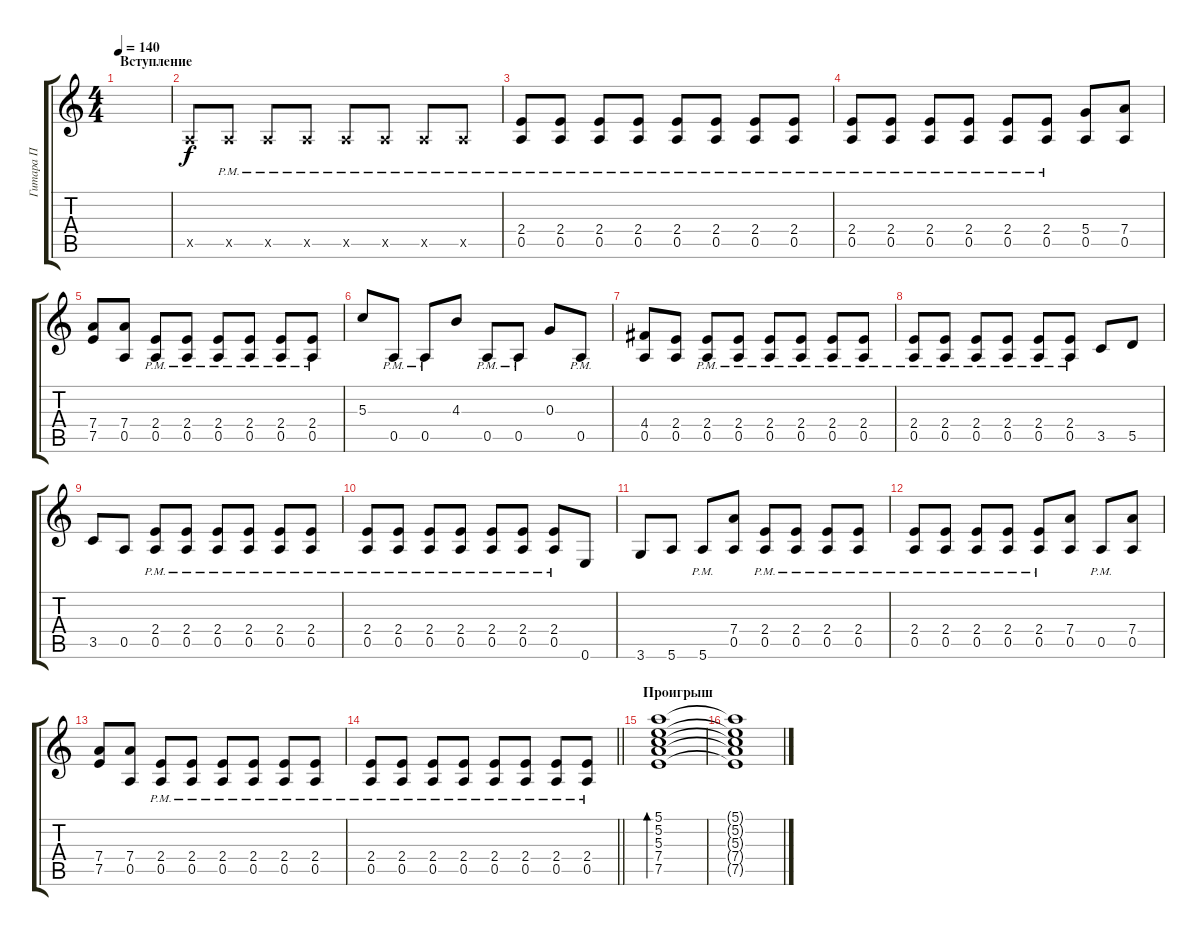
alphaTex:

\track ("Гитара П" "Гитара П") {instrument distortionguitar}
\staff {score tabs}
\tuning (E4 B3 G3 D3 A2 E2) {hide}
\ts (4 4)
\section ("" "Вступление")
\tempo 140
\clef g2
\ks c
|
0.5{x}.8 0.5{pm x}.8 0.5{pm x}.8 0.5{pm x}.8 0.5{pm x}.8 0.5{pm x}.8 0.5{pm x}.8 0.5{pm x}.8 |
(2.4{pm} 0.5{pm}).8 (2.4{pm} 0.5{pm}).8 (2.4{pm} 0.5{pm}).8 (2.4{pm} 0.5{pm}).8 (2.4{pm} 0.5{pm}).8 (2.4{pm} 0.5{pm}).8 (2.4{pm} 0.5{pm}).8 (2.4{pm} 0.5{pm}).8 |
(2.4{pm} 0.5{pm}).8 (2.4{pm} 0.5{pm}).8 (2.4{pm} 0.5{pm}).8 (2.4{pm} 0.5{pm}).8 (2.4{pm} 0.5{pm}).8 (2.4{pm} 0.5{pm}).8 (5.4 0.5).8 (7.4 0.5).8 |
(7.4 7.5).8 (7.4 0.5).8 (2.4{pm} 0.5{pm}).8 (2.4{pm} 0.5{pm}).8 (2.4{pm} 0.5{pm}).8 (2.4{pm} 0.5{pm}).8 (2.4{pm} 0.5{pm}).8 (2.4{pm} 0.5{pm}).8 |
5.3.8 0.5{pm}.8 0.5{pm}.8 4.3.8 0.5{pm}.8 0.5{pm}.8 0.3.8 0.5{pm}.8 |
(4.4 0.5).8 (2.4 0.5).8 (2.4{pm} 0.5{pm}).8 (2.4{pm} 0.5{pm}).8 (2.4{pm} 0.5{pm}).8 (2.4{pm} 0.5{pm}).8 (2.4{pm} 0.5{pm}).8 (2.4{pm} 0.5{pm}).8 |
(2.4{pm} 0.5{pm}).8 (2.4{pm} 0.5{pm}).8 (2.4{pm} 0.5{pm}).8 (2.4{pm} 0.5{pm}).8 (2.4{pm} 0.5{pm}).8 (2.4{pm} 0.5{pm}).8 3.5.8 5.5.8 |
3.5.8 0.5.8 (2.4{pm} 0.5{pm}).8 (2.4{pm} 0.5{pm}).8 (2.4{pm} 0.5{pm}).8 (2.4{pm} 0.5{pm}).8 (2.4{pm} 0.5{pm}).8 (2.4{pm} 0.5{pm}).8 |
(2.4{pm} 0.5{pm}).8 (2.4{pm} 0.5{pm}).8 (2.4{pm} 0.5{pm}).8 (2.4{pm} 0.5{pm}).8 (2.4{pm} 0.5{pm}).8 (2.4{pm} 0.5{pm}).8 (2.4{pm} 0.5{pm}).8 0.6.8 |
3.6.8 5.6.8 5.6{pm}.8 (7.4 0.5).8 (2.4{pm} 0.5{pm}).8 (2.4{pm} 0.5{pm}).8 (2.4{pm} 0.5{pm}).8 (2.4{pm} 0.5{pm}).8 |
(2.4{pm} 0.5{pm}).8 (2.4{pm} 0.5{pm}).8 (2.4{pm} 0.5{pm}).8 (2.4{pm} 0.5{pm}).8 (2.4{pm} 0.5{pm}).8 (7.4 0.5).8 0.5{pm}.8 (7.4 0.5).8 |
(7.4 7.5).8 (7.4 0.5).8 (2.4{pm} 0.5{pm}).8 (2.4{pm} 0.5{pm}).8 (2.4{pm} 0.5{pm}).8 (2.4{pm} 0.5{pm}).8 (2.4{pm} 0.5{pm}).8 (2.4{pm} 0.5{pm}).8 |
\barLineRight lightlight
(2.4{pm} 0.5{pm}).8 (2.4{pm} 0.5{pm}).8 (2.4{pm} 0.5{pm}).8 (2.4{pm} 0.5{pm}).8 (2.4{pm} 0.5{pm}).8 (2.4{pm} 0.5{pm}).8 (2.4{pm} 0.5{pm}).8 (2.4{pm} 0.5{pm}).8 |
\section ("" "Проигрыш")
(5.1 5.2 5.3 7.4 7.5).1{bd 240 volume 13 instrument electricguitarclean} |
(5.1{t} 5.2{t} 5.3{t} 7.4{t} 7.5{t}).1
